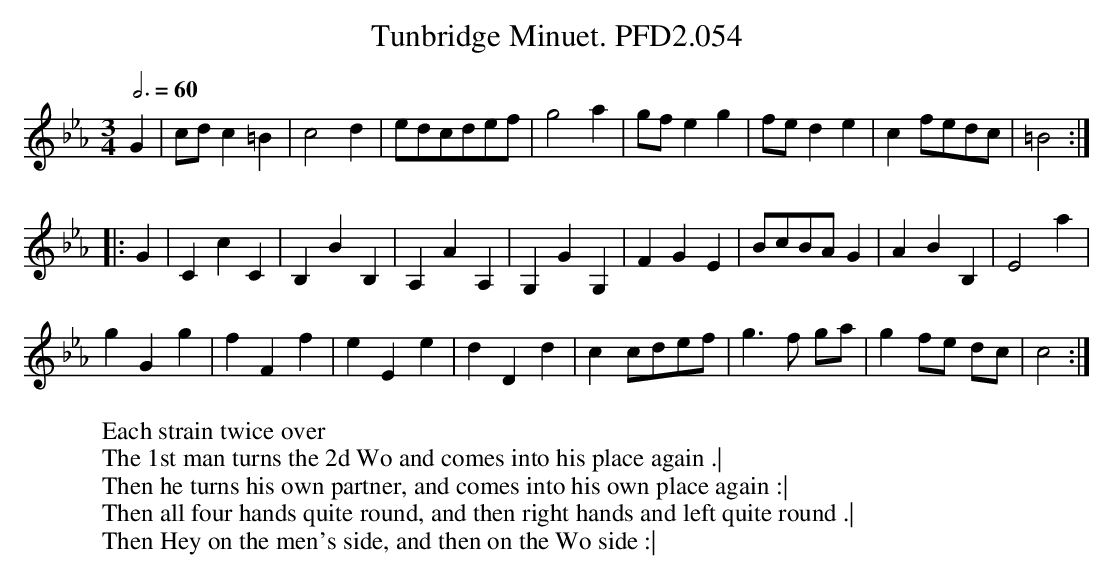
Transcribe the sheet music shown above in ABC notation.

X:1
T:Tunbridge Minuet. PFD2.054
M:3/4
L:1/8
Q:3/4=60
W:Each strain twice over
W:The 1st man turns the 2d Wo and comes into his place again .|
W:Then he turns his own partner, and comes into his own place again :|
W:Then all four hands quite round, and then right hands and left quite round .|
W:Then Hey on the men's side, and then on the Wo side :|
K:Cm
G2|cdc2=B2|c4d2|edcdef|g4a2|gfe2g2|fed2e2|c2fedc|=B4:|
|:G2|C2c2C2|B,2B2B,2|A,2A2A,2|G,2G2G,2|F2G2E2|BcBAG2|A2B2B,2|E4a2|
g2G2g2|f2F2f2|e2E2e2|d2D2d2|c2cdef|g3f ga|g2fe dc|c4:|
